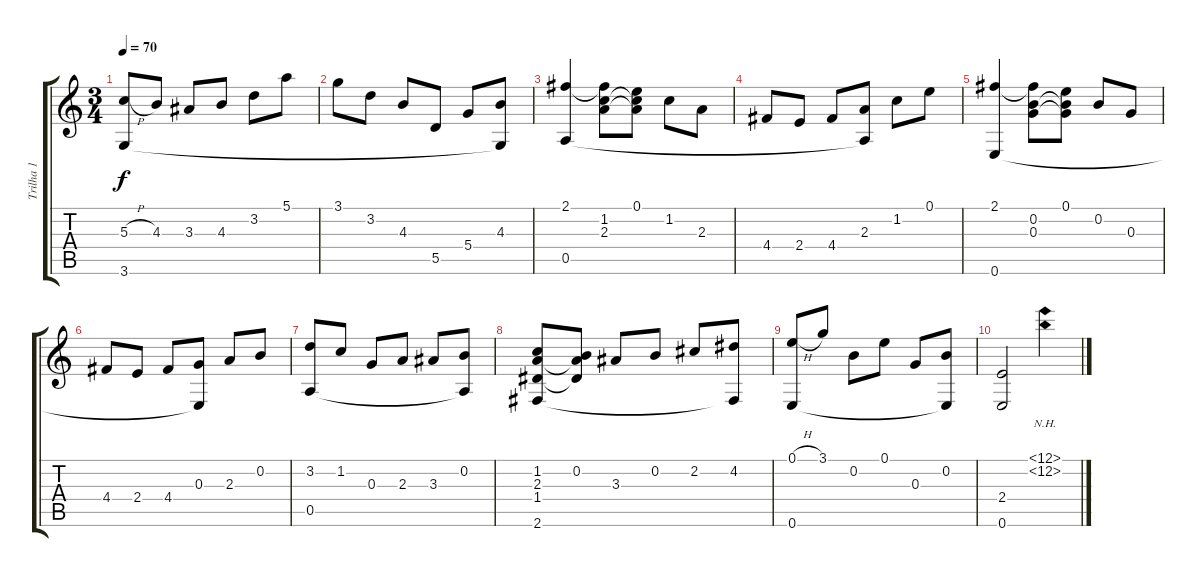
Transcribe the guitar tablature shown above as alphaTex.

\track ("Trilha 1" "Trilha 1") {instrument acousticguitarnylon}
\staff {score tabs}
\tuning (E4 B3 G3 D3 A2 E2) {hide}
\ts (3 4)
\tempo 70
\clef g2
\ks c
(5.3{h} 3.6).8{dy f} 4.3.8 3.3.8 4.3.8 3.2.8 5.1.8 |
3.1.8 3.2.8 4.3.8 5.5.8 5.4.8 (4.3 3.6{t}).8 |
(2.1 0.5).4 (2.1{t} 1.2 2.3).8 (0.1 1.2{t} 2.3{t}).8 1.2.8 2.3.8 |
4.4.8 2.4.8 4.4.8 (2.3 0.5{t}).8 1.2.8 0.1.8 |
(2.1 0.6).4 (2.1{t} 0.2 0.3).8 (0.1 0.2{t} 0.3{t}).8 0.2.8 0.3.8 |
4.4.8 2.4.8 4.4.8 (0.3 0.6{t}).8 2.3.8 0.2.8 |
(3.2 0.5).8 1.2.8 0.3.8 2.3.8 3.3.8 (0.2 0.5{t}).8 |
(1.2 2.3 1.4 2.6).8 (0.2 2.3{t} 1.4{t}).8 3.3.8 0.2.8 2.2.8 (4.2 2.6{t}).8 |
(0.1{h} 0.6).8 3.1.8 0.2.8 0.1.8 0.3.8 (0.2 0.6{t}).8 |
(2.4 0.6).2 (12.1{nh} 12.2{nh}).4
